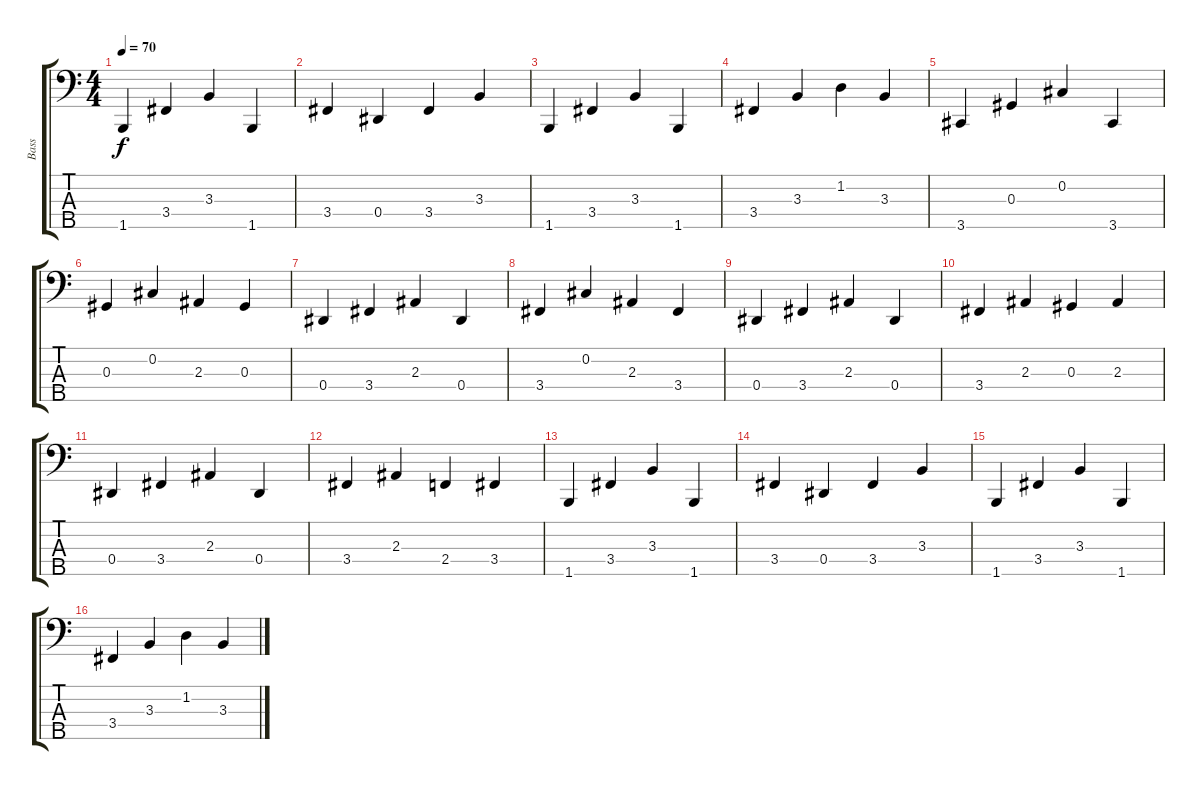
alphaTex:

\track ("Bass" "Bass") {instrument electricbassfinger}
\staff {score tabs}
\tuning (Gb2 Db2 Ab1 Eb1 Bb0) {hide}
\ts (4 4)
\tempo 70
\clef f4
\ks c
1.5.4{dy f} 3.4.4 3.3.4 1.5.4 |
3.4.4 0.4.4 3.4.4 3.3.4 |
1.5.4 3.4.4 3.3.4 1.5.4 |
3.4.4 3.3.4 1.2.4 3.3.4 |
3.5.4 0.3.4 0.2.4 3.5.4 |
0.3.4 0.2.4 2.3.4 0.3.4 |
0.4.4 3.4.4 2.3.4 0.4.4 |
3.4.4 0.2.4 2.3.4 3.4.4 |
0.4.4 3.4.4 2.3.4 0.4.4 |
3.4.4 2.3.4 0.3.4 2.3.4 |
0.4.4 3.4.4 2.3.4 0.4.4 |
3.4.4 2.3.4 2.4.4 3.4.4 |
1.5.4 3.4.4 3.3.4 1.5.4 |
3.4.4 0.4.4 3.4.4 3.3.4 |
1.5.4 3.4.4 3.3.4 1.5.4 |
3.4.4 3.3.4 1.2.4 3.3.4
